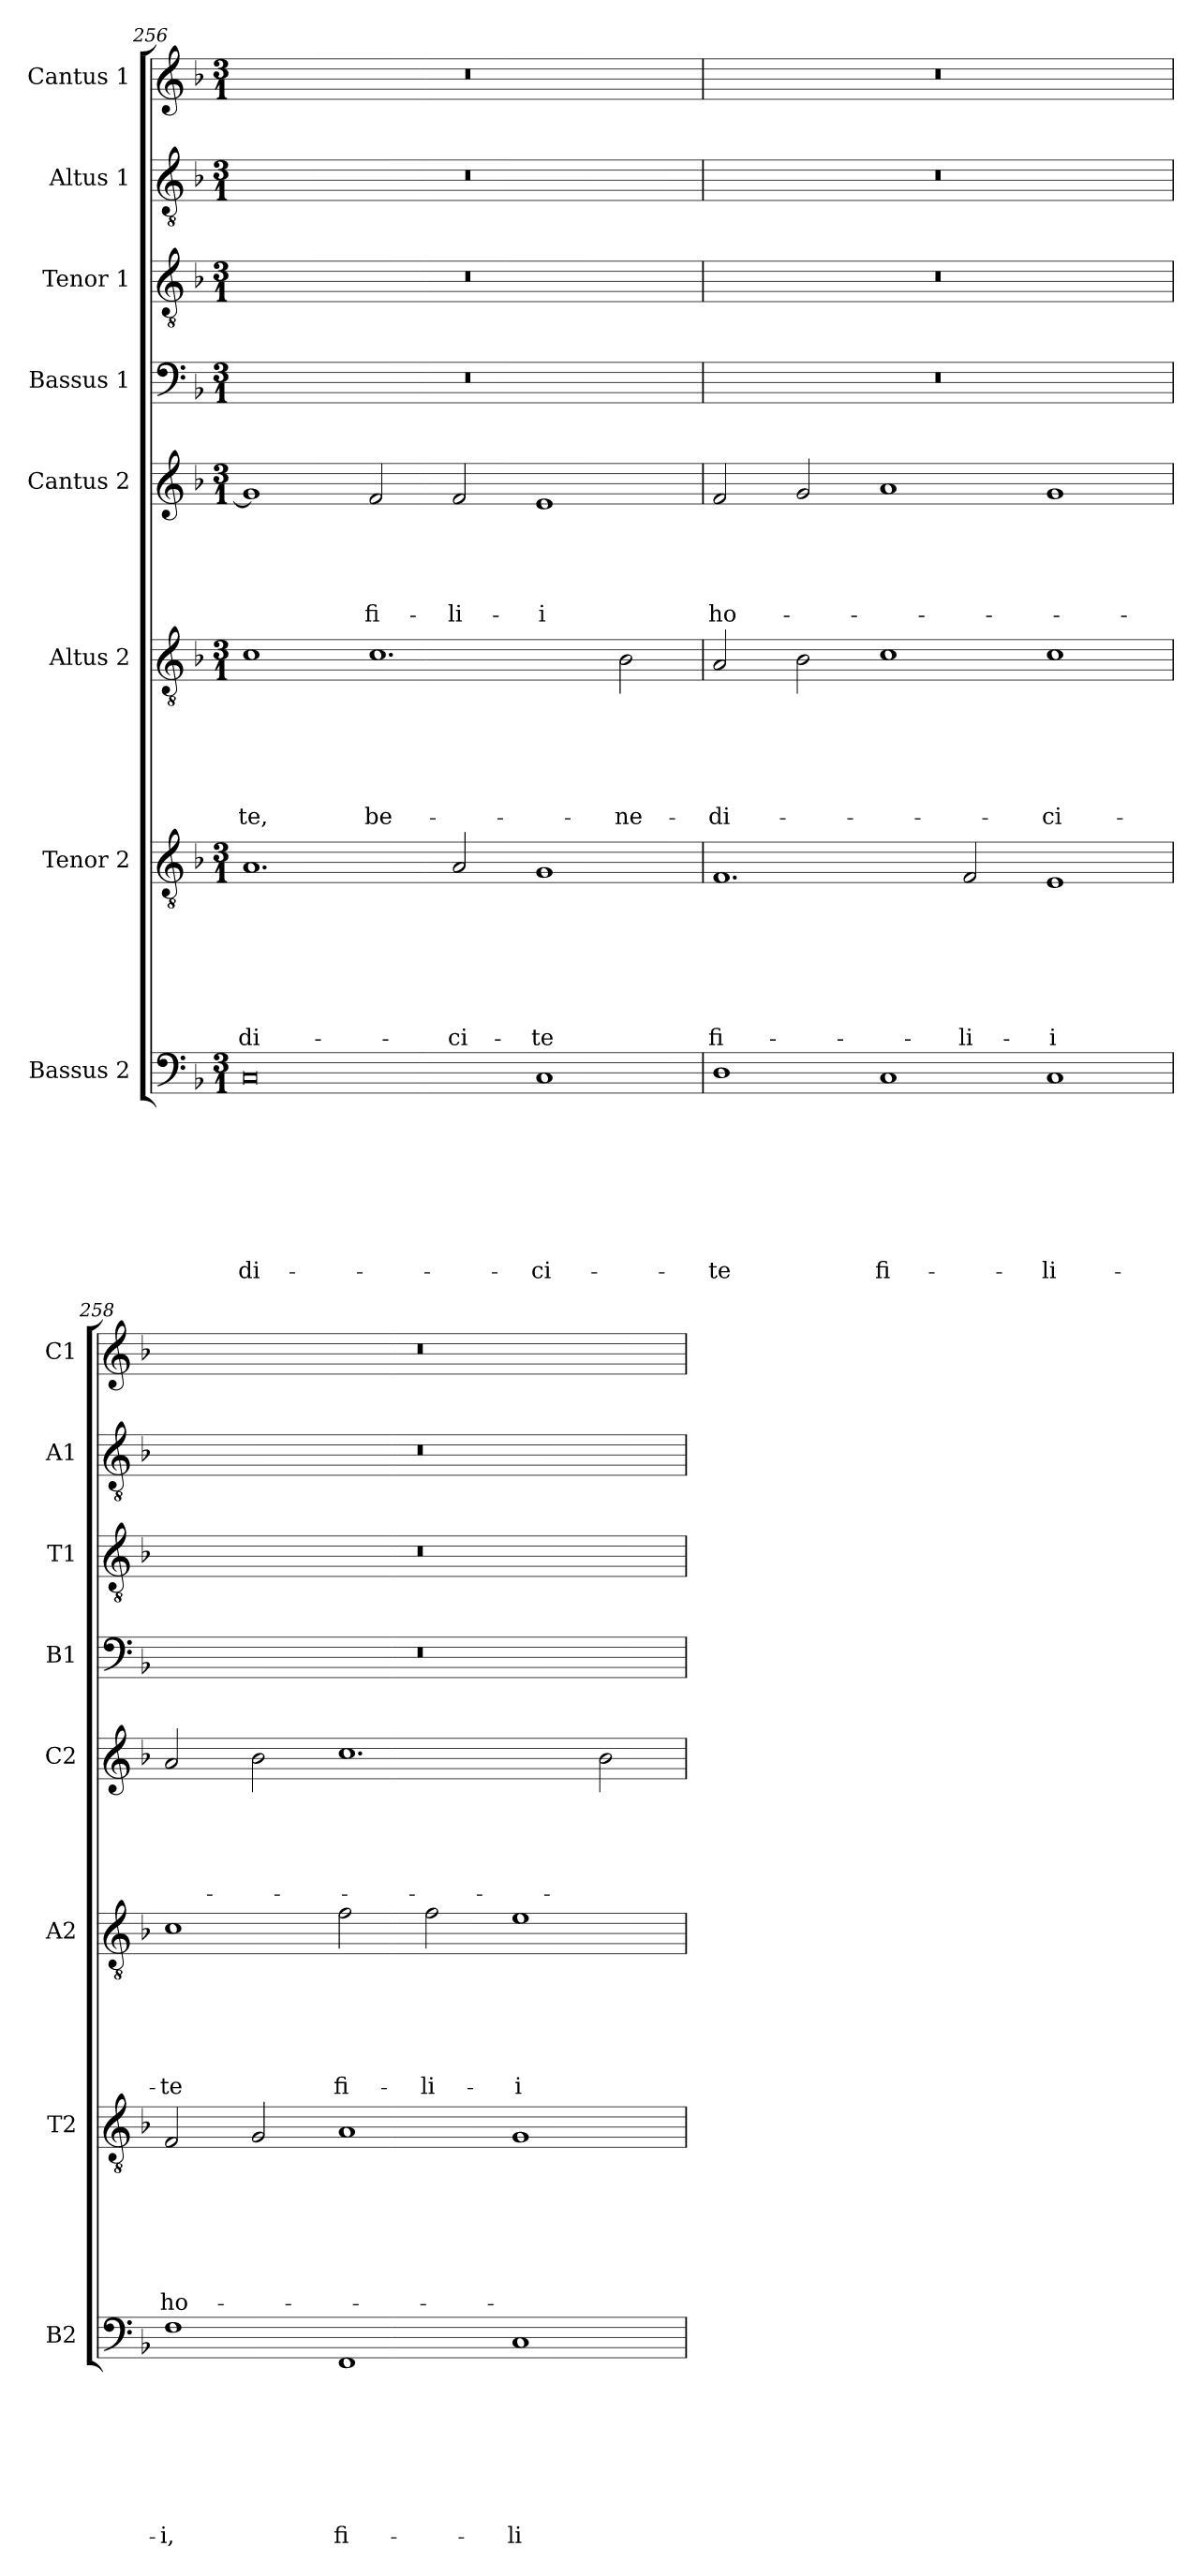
**kern	**text	**text	**text	**text	**text	**text	**text	**text	**kern	**text	**text	**text	**text	**text	**text	**text	**kern	**text	**text	**text	**text	**text	**text	**kern	**text	**text	**text	**text	**text	**kern	**kern	**kern	**kern
*part8	*part8	*part8	*part8	*part8	*part8	*part8	*part8	*part8	*part7	*part7	*part7	*part7	*part7	*part7	*part7	*part7	*part6	*part6	*part6	*part6	*part6	*part6	*part6	*part5	*part5	*part5	*part5	*part5	*part5	*part4	*part3	*part2	*part1
*staff8	*staff8	*staff8	*staff8	*staff8	*staff8	*staff8	*staff8	*staff8	*staff7	*staff7	*staff7	*staff7	*staff7	*staff7	*staff7	*staff7	*staff6	*staff6	*staff6	*staff6	*staff6	*staff6	*staff6	*staff5	*staff5	*staff5	*staff5	*staff5	*staff5	*staff4	*staff3	*staff2	*staff1
*I"Bassus 2	*	*	*	*	*	*	*	*	*I"Tenor 2	*	*	*	*	*	*	*	*I"Altus 2	*	*	*	*	*	*	*I"Cantus 2	*	*	*	*	*	*I"Bassus 1	*I"Tenor 1	*I"Altus 1	*I"Cantus 1
*I'B2	*	*	*	*	*	*	*	*	*I'T2	*	*	*	*	*	*	*	*I'A2	*	*	*	*	*	*	*I'C2	*	*	*	*	*	*I'B1	*I'T1	*I'A1	*I'C1
*clefF4	*	*	*	*	*	*	*	*	*clefGv2	*	*	*	*	*	*	*	*clefGv2	*	*	*	*	*	*	*clefG2	*	*	*	*	*	*clefF4	*clefGv2	*clefGv2	*clefG2
*k[b-]	*	*	*	*	*	*	*	*	*k[b-]	*	*	*	*	*	*	*	*k[b-]	*	*	*	*	*	*	*k[b-]	*	*	*	*	*	*k[b-]	*k[b-]	*k[b-]	*k[b-]
*d:	*	*	*	*	*	*	*	*	*d:	*	*	*	*	*	*	*	*d:	*	*	*	*	*	*	*d:	*	*	*	*	*	*d:	*d:	*d:	*d:
*M3/1	*	*	*	*	*	*	*	*	*M3/1	*	*	*	*	*	*	*	*M3/1	*	*	*	*	*	*	*M3/1	*	*	*	*	*	*M3/1	*M3/1	*M3/1	*M3/1
=256	=256	=256	=256	=256	=256	=256	=256	=256	=256	=256	=256	=256	=256	=256	=256	=256	=256	=256	=256	=256	=256	=256	=256	=256	=256	=256	=256	=256	=256	=256	=256	=256	=256
0C	.	.	.	.	.	.	.	-di-	1.A	.	.	.	.	.	.	-di-	1c	.	.	.	.	.	-te,	1g]	.	.	.	.	.	0.r	0.r	0.r	0.r
.	.	.	.	.	.	.	.	.	.	.	.	.	.	.	.	.	1.c	.	.	.	.	.	be-	2f/	.	.	.	.	fi-	.	.	.	.
.	.	.	.	.	.	.	.	.	2A/	.	.	.	.	.	.	-ci-	.	.	.	.	.	.	.	2f/	.	.	.	.	-li-	.	.	.	.
1C	.	.	.	.	.	.	.	-ci-	1G	.	.	.	.	.	.	-te	.	.	.	.	.	.	.	1e	.	.	.	.	-i	.	.	.	.
.	.	.	.	.	.	.	.	.	.	.	.	.	.	.	.	.	2B-\	.	.	.	.	.	-ne-	.	.	.	.	.	.	.	.	.	.
=257	=257	=257	=257	=257	=257	=257	=257	=257	=257	=257	=257	=257	=257	=257	=257	=257	=257	=257	=257	=257	=257	=257	=257	=257	=257	=257	=257	=257	=257	=257	=257	=257	=257
1D	.	.	.	.	.	.	.	-te	1.F	.	.	.	.	.	.	fi-	2A/	.	.	.	.	.	-di-	2f/	.	.	.	.	ho-	0.r	0.r	0.r	0.r
.	.	.	.	.	.	.	.	.	.	.	.	.	.	.	.	.	2B-\	.	.	.	.	.	.	2g/	.	.	.	.	.	.	.	.	.
1C	.	.	.	.	.	.	.	fi-	.	.	.	.	.	.	.	.	1c	.	.	.	.	.	.	1a	.	.	.	.	.	.	.	.	.
.	.	.	.	.	.	.	.	.	2F/	.	.	.	.	.	.	-li-	.	.	.	.	.	.	.	.	.	.	.	.	.	.	.	.	.
1C	.	.	.	.	.	.	.	-li-	1E	.	.	.	.	.	.	-i	1c	.	.	.	.	.	-ci-	1g	.	.	.	.	.	.	.	.	.
=258	=258	=258	=258	=258	=258	=258	=258	=258	=258	=258	=258	=258	=258	=258	=258	=258	=258	=258	=258	=258	=258	=258	=258	=258	=258	=258	=258	=258	=258	=258	=258	=258	=258
1F	.	.	.	.	.	.	.	-i,	2F/	.	.	.	.	.	.	ho-	1c	.	.	.	.	.	-te	2a/	.	.	.	.	.	0.r	0.r	0.r	0.r
.	.	.	.	.	.	.	.	.	2G/	.	.	.	.	.	.	.	.	.	.	.	.	.	.	2b-\	.	.	.	.	.	.	.	.	.
1FF	.	.	.	.	.	.	.	fi-	1A	.	.	.	.	.	.	.	2f\	.	.	.	.	.	fi-	1.cc	.	.	.	.	.	.	.	.	.
.	.	.	.	.	.	.	.	.	.	.	.	.	.	.	.	.	2f\	.	.	.	.	.	-li-	.	.	.	.	.	.	.	.	.	.
1C	.	.	.	.	.	.	.	-li-	1G	.	.	.	.	.	.	.	1e	.	.	.	.	.	-i	.	.	.	.	.	.	.	.	.	.
.	.	.	.	.	.	.	.	.	.	.	.	.	.	.	.	.	.	.	.	.	.	.	.	2b-\	.	.	.	.	.	.	.	.	.
=	=	=	=	=	=	=	=	=	=	=	=	=	=	=	=	=	=	=	=	=	=	=	=	=	=	=	=	=	=	=	=	=	=
*-	*-	*-	*-	*-	*-	*-	*-	*-	*-	*-	*-	*-	*-	*-	*-	*-	*-	*-	*-	*-	*-	*-	*-	*-	*-	*-	*-	*-	*-	*-	*-	*-	*-
